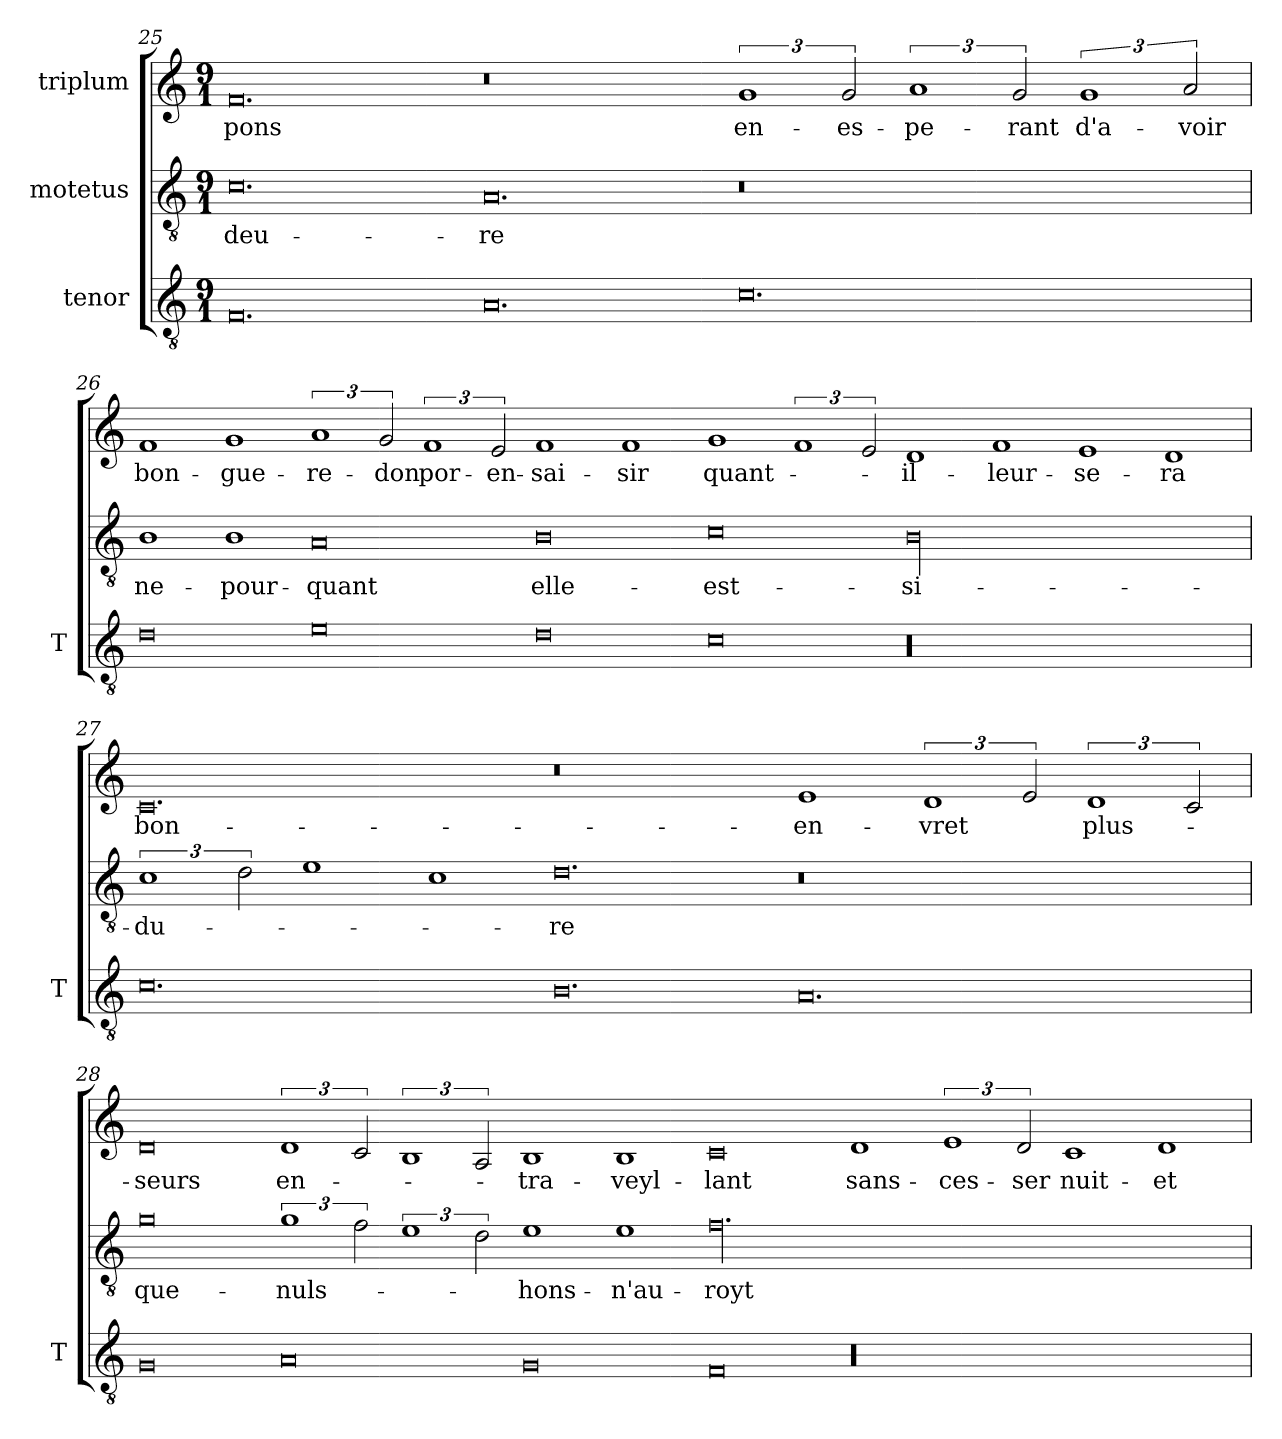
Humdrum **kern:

**kern	**kern	**text	**kern	**text
*part3	*part2	*part2	*part1	*part1
*staff3	*staff2	*staff2	*staff1	*staff1
*I"tenor	*I"motetus	*	*I"triplum	*
*I'T	*	*	*	*
!!LO:PB:g=z
*clefGv2	*clefGv2	*	*clefG2	*
*k[]	*k[]	*	*k[]	*
*C:	*C:	*	*C:	*
*M9/1	*M9/1	*	*M9/1	*
=25	=25	=25	=25	=25
0.F/	0.c\	deu-	0.f/	-pons
0.A/	0.A/	-re	0.r	.
0.c\	0.r	.	3%2g/	en-
.	.	.	3g/	es-
.	.	.	3%2a/	-pe-
.	.	.	3g/	-rant
.	.	.	3%2g/	d'a-
.	.	.	3a/	-voir
=26	=26	=26	=26	=26
0d\	1B\	ne-	1f/	bon-
.	1B\	pour-	1g/	gue-
0e\	0A/	-quant	3%2a/	-re-
.	.	.	3g/	-don
.	.	.	3%2f/	por-
.	.	.	3e/	en-
0d\	0B\	elle-	1f/	sai-
.	.	.	1f/	-sir
0c\	0c\	est-	1g/	quant-
.	.	.	3%2f/	.
.	.	.	3e/	.
00r	00B\	si-	1d/	il-
.	.	.	1f/	leur-
.	.	.	1e/	se-
.	.	.	1d/	-ra
=27	=27	=27	=27	=27
0.c\	3%2c\	du-	0.c/	bon-
.	3d\	.	.	.
.	1e\	.	.	.
.	1c\	.	.	.
0.B\	0.d\	-re	0.r	.
0.A/	0.r	.	1e/	en-
.	.	.	3%2d/	-vret
.	.	.	3e/	.
.	.	.	3%2d/	plus-
.	.	.	3c/	.
=28	=28	=28	=28	=28
0G/	0g\	que-	0d/	-seurs
0A/	3%2g\	nuls-	3%2d/	en-
.	3f\	.	3c/	.
.	3%2e\	.	3%2B/	.
.	3d\	.	3A/	.
0G/	1e\	hons-	1B/	tra-
.	1e\	n'au-	1B/	-veyl-
0F/	00.f\	-royt	0c/	-lant
00r	.	.	1d/	sans-
.	.	.	3%2e/	ces-
.	.	.	3d/	-ser
.	.	.	1c/	nuit-
.	.	.	1d/	et-
=	=	=	=	=
*-	*-	*-	*-	*-
